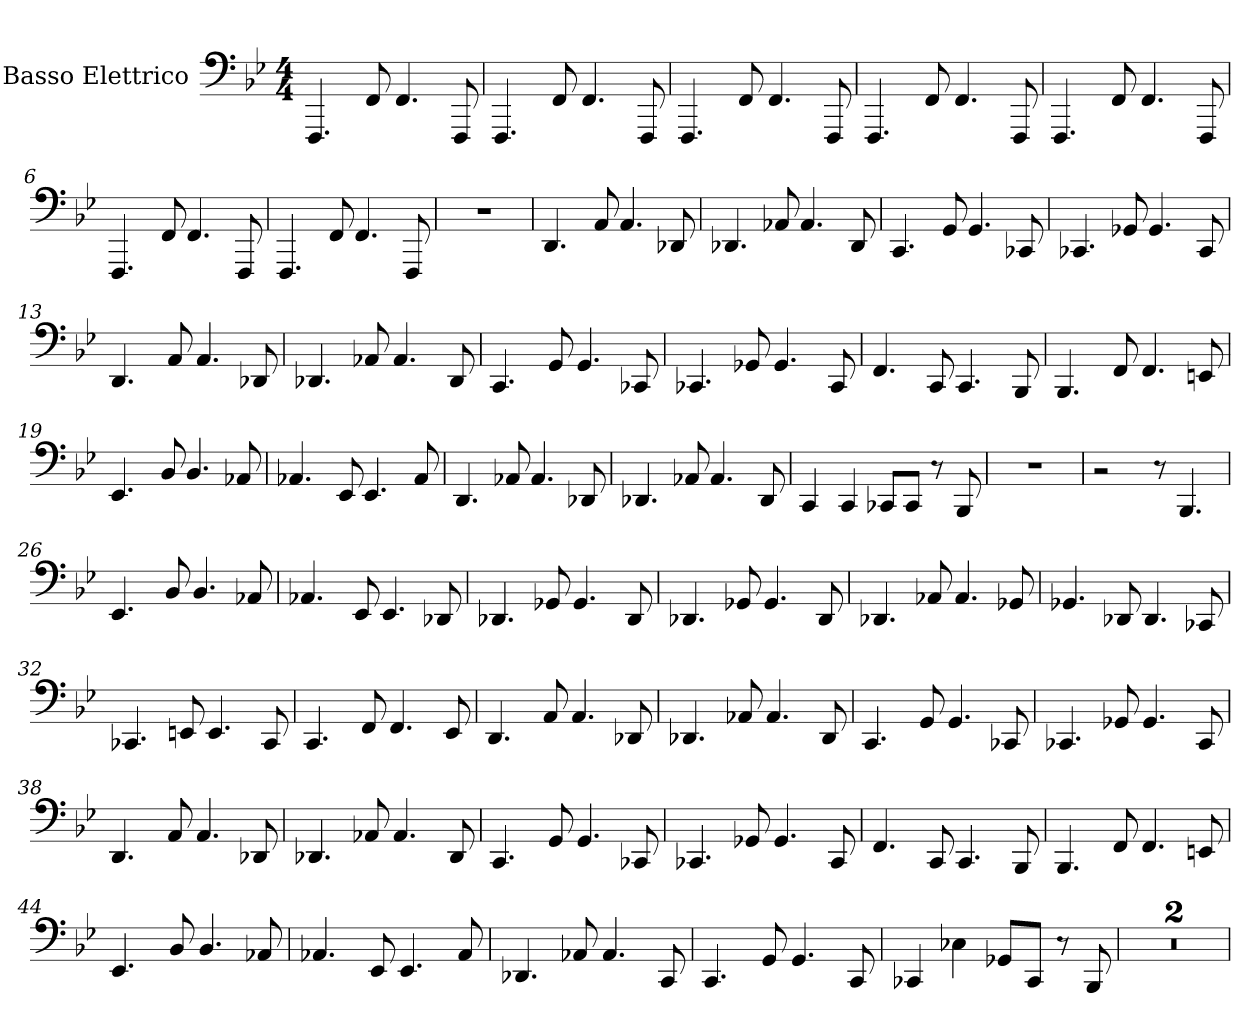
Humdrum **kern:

**kern
*part1
*staff1
*I"Basso Elettrico
*stria4
*
*k[b-e-]
*B-:
*M4/4
=1
4.FFF
8FF
4.FF
8FFF
=2
4.FFF
8FF
4.FF
8FFF
=3
4.FFF
8FF
4.FF
8FFF
=4
4.FFF
8FF
4.FF
8FFF
=5
4.FFF
8FF
4.FF
8FFF
=6
4.FFF
8FF
4.FF
8FFF
=7
4.FFF
8FF
4.FF
8FFF
=8
1r
=9
4.DD
8AA
4.AA
8DD-X
=10
4.DD-X
8AA-X
4.AA-
8DD-
=11
4.CC
8GG
4.GG
8CC-X
=12
4.CC-X
8GG-X
4.GG-
8CC-
=13
4.DD
8AA
4.AA
8DD-X
=14
4.DD-X
8AA-X
4.AA-
8DD-
=15
4.CC
8GG
4.GG
8CC-X
=16
4.CC-X
8GG-X
4.GG-
8CC-
=17
4.FF
8CC
4.CC
8BBB-
=18
4.BBB-
8FF
4.FF
8EEn
=19
4.EE-
8BB-
4.BB-
8AA-X
=20
4.AA-X
8EE-
4.EE-
8AA-
=21
4.DD
8AA-X
4.AA-
8DD-X
=22
4.DD-X
8AA-X
4.AA-
8DD-
=23
4CC
4CC
8CC-XL
8CC-J
8r
8BBB-
=24
1r
=25
2r
8r
4.BBB-
=26
4.EE-
8BB-
4.BB-
8AA-X
=27
4.AA-X
8EE-
4.EE-
8DD-X
=28
4.DD-X
8GG-X
4.GG-
8DD-
=29
4.DD-X
8GG-X
4.GG-
8DD-
=30
4.DD-X
8AA-X
4.AA-
8GG-X
=31
4.GG-X
8DD-X
4.DD-
8CC-X
=32
4.CC-X
8EEn
4.EE
8CC-
=33
4.CC
8FF
4.FF
8EE-
=34
4.DD
8AA
4.AA
8DD-X
=35
4.DD-X
8AA-X
4.AA-
8DD-
=36
4.CC
8GG
4.GG
8CC-X
=37
4.CC-X
8GG-X
4.GG-
8CC-
=38
4.DD
8AA
4.AA
8DD-X
=39
4.DD-X
8AA-X
4.AA-
8DD-
=40
4.CC
8GG
4.GG
8CC-X
=41
4.CC-X
8GG-X
4.GG-
8CC-
=42
4.FF
8CC
4.CC
8BBB-
=43
4.BBB-
8FF
4.FF
8EEn
=44
4.EE-
8BB-
4.BB-
8AA-X
=45
4.AA-X
8EE-
4.EE-
8AA-
=46
4.DD-X
8AA-X
4.AA-
8CC
=47
4.CC
8GG
4.GG
8CC
=48
4CC-X
4C-X
8GG-XL
8CC-J
8r
8BBB-
=49
1r
=50
1r
=
*-
